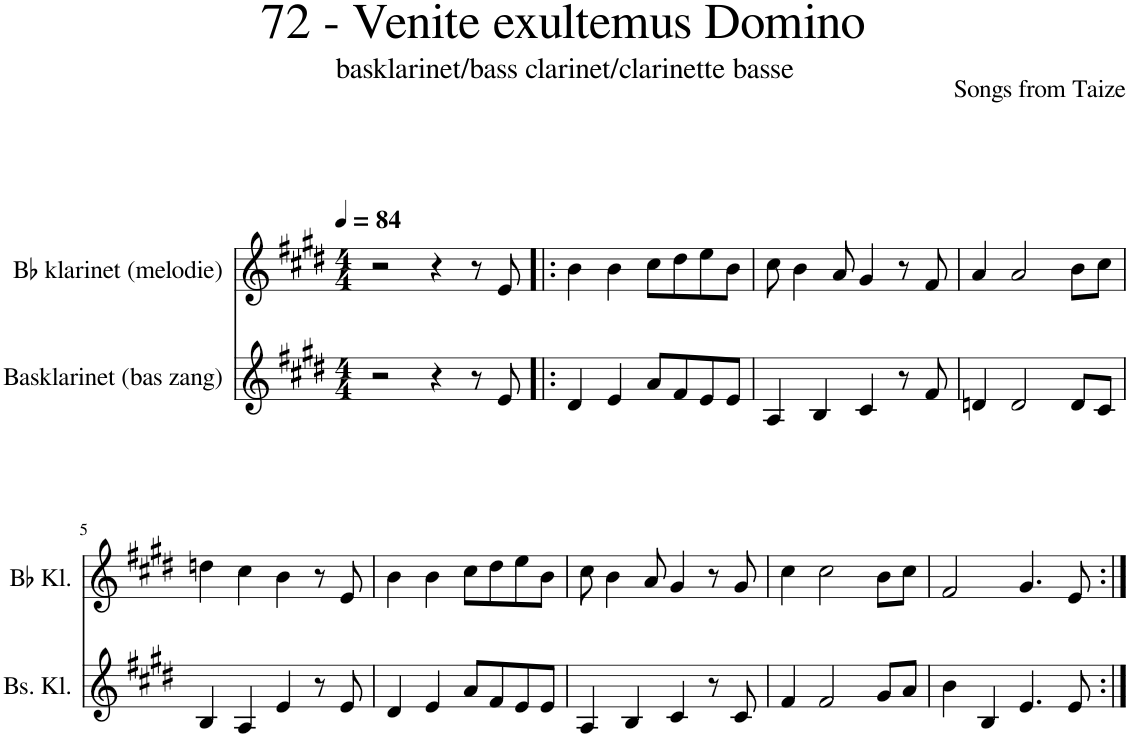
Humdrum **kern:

**kern	**kern
*part2	*part1
*staff2	*staff1
*I"Basklarinet (bas zang)	*I"Bb klarinet (melodie)
*I'Bs. Kl.	*I'Bb Kl.
*clefG2	*clefG2
*Trd8c14	*Trd1c2
*k[f#c#g#d#]	*k[f#c#g#d#]
*M4/4	*M4/4
*MM84	*MM84
=1	=1
2r	2r
4r	4r
8r	8r
8e/	8e/
=2!|:	=2!|:
4d#/	4b\
4e/	4b\
8a/L	8cc#\L
8f#/	8dd#\
8e/	8ee\
8e/J	8b\J
=3	=3
4A/	8cc#\
.	4b\
4B/	.
.	8a/
4c#/	4g#/
8r	8r
8f#/	8f#/
=4	=4
4dn/	4a/
2d/	2a/
8d/L	8b\L
8c#/J	8cc#\J
!!LO:LB:g=z
=5	=5
4B/	4ddn\
4A/	4cc#\
4e/	4b\
8r	8r
8e/	8e/
=6	=6
4d#/	4b\
4e/	4b\
8a/L	8cc#\L
8f#/	8dd#\
8e/	8ee\
8e/J	8b\J
=7	=7
4A/	8cc#\
.	4b\
4B/	.
.	8a/
4c#/	4g#/
8r	8r
8c#/	8g#/
=8	=8
4f#/	4cc#\
2f#/	2cc#\
8g#/L	8b\L
8a/J	8cc#\J
=9	=9
4b\	2f#/
4B/	.
4.e/	4.g#/
8e/	8e/
=:|!	=:|!
*-	*-
